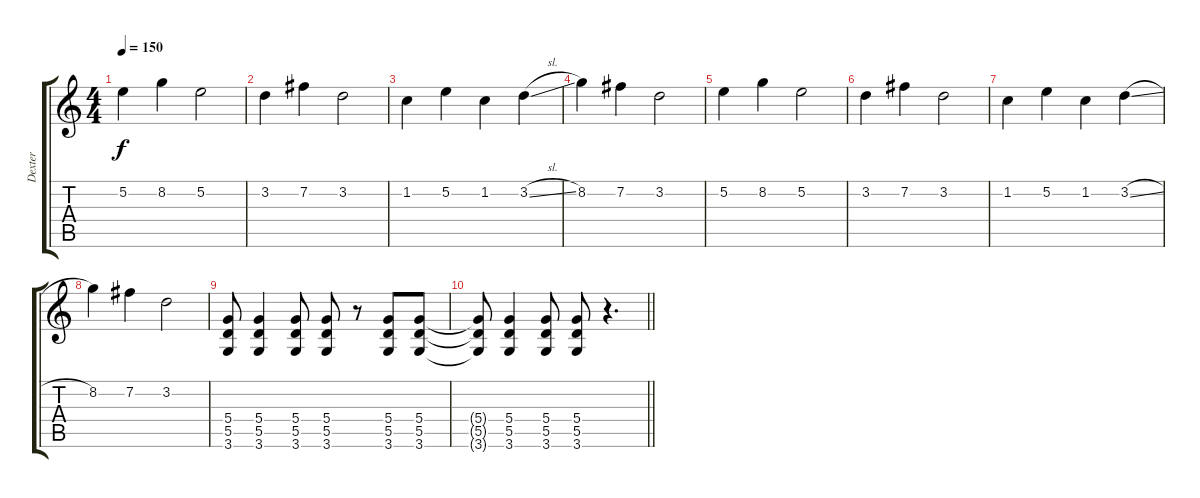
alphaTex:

\track ("Dexter" "Dexter") {instrument overdrivenguitar}
\staff {score tabs}
\tuning (E4 B3 G3 D3 A2 E2) {hide}
\ts (4 4)
\tempo 150
\clef g2
\ks c
5.2.4{dy f} 8.2.4 5.2.2 |
3.2.4 7.2.4 3.2.2 |
1.2.4 5.2.4 1.2.4 3.2{sl}.4 |
8.2.4 7.2.4 3.2.2 |
5.2.4 8.2.4 5.2.2 |
3.2.4 7.2.4 3.2.2 |
1.2.4 5.2.4 1.2.4 3.2{sl}.4 |
8.2.4 7.2.4 3.2.2 |
(5.4 5.5 3.6).8 (5.4 5.5 3.6).4 (5.4 5.5 3.6).8 (5.4 5.5 3.6).8 r.8 (5.4 5.5 3.6).8 (5.4 5.5 3.6).8 |
\barLineRight lightlight
(5.4{t} 5.5{t} 3.6{t}).8 (5.4 5.5 3.6).4 (5.4 5.5 3.6).8 (5.4 5.5 3.6).8 r.4{d}
